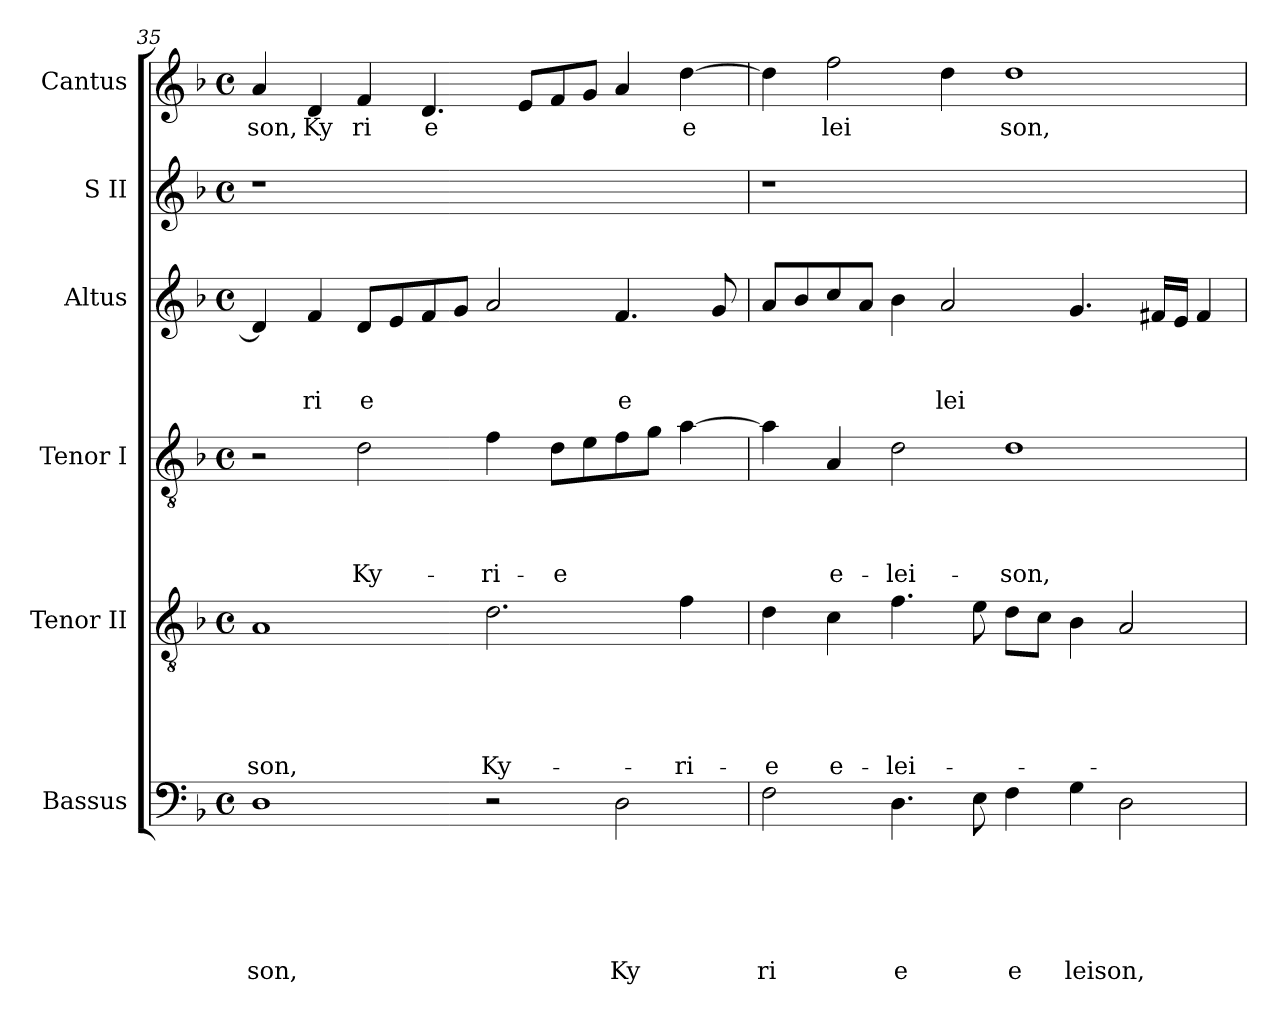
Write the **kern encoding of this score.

**kern	**text	**text	**text	**text	**text	**text	**kern	**text	**text	**text	**text	**text	**kern	**text	**text	**text	**text	**kern	**text	**text	**text	**kern	**kern	**text
*part6	*part6	*part6	*part6	*part6	*part6	*part6	*part5	*part5	*part5	*part5	*part5	*part5	*part4	*part4	*part4	*part4	*part4	*part3	*part3	*part3	*part3	*part2	*part1	*part1
*staff6	*staff6	*staff6	*staff6	*staff6	*staff6	*staff6	*staff5	*staff5	*staff5	*staff5	*staff5	*staff5	*staff4	*staff4	*staff4	*staff4	*staff4	*staff3	*staff3	*staff3	*staff3	*staff2	*staff1	*staff1
*I"Bassus	*	*	*	*	*	*	*I"Tenor II	*	*	*	*	*	*I"Tenor I	*	*	*	*	*I"Altus	*	*	*	*I"S II	*I"Cantus	*
*I'B	*	*	*	*	*	*	*I'T II	*	*	*	*	*	*I'T I	*	*	*	*	*I'A	*	*	*	*	*	*
*clefF4	*	*	*	*	*	*	*clefGv2	*	*	*	*	*	*clefGv2	*	*	*	*	*clefG2	*	*	*	*clefG2	*clefG2	*
*k[b-]	*	*	*	*	*	*	*k[b-]	*	*	*	*	*	*k[b-]	*	*	*	*	*k[b-]	*	*	*	*k[b-]	*k[b-]	*
*F:	*	*	*	*	*	*	*F:	*	*	*	*	*	*F:	*	*	*	*	*F:	*	*	*	*F:	*F:	*
*M4/4	*	*	*	*	*	*	*M4/4	*	*	*	*	*	*M4/4	*	*	*	*	*M4/4	*	*	*	*M4/4	*M4/4	*
*met(c)	*	*	*	*	*	*	*met(c)	*	*	*	*	*	*met(c)	*	*	*	*	*met(c)	*	*	*	*met(c)	*met(c)	*
=35	=35	=35	=35	=35	=35	=35	=35	=35	=35	=35	=35	=35	=35	=35	=35	=35	=35	=35	=35	=35	=35	=35	=35	=35
!	!	!	!	!	!	!LO:LY:b	!	!	!	!	!	!LO:LY:b	!	!	!	!	!	!	!	!	!	!	!	!LO:LY:b
1D	.	.	.	.	.	son,	1A	.	.	.	.	-son,	2r	.	.	.	.	4d/]	.	.	.	1r	4a/	son,
!	!	!	!	!	!	!	!	!	!	!	!	!	!	!	!	!	!	!	!	!	!LO:LY:b	!	!	!LO:LY:b
.	.	.	.	.	.	.	.	.	.	.	.	.	.	.	.	.	.	4f/	.	.	ri	.	4d/	Ky
!	!	!	!	!	!	!	!	!	!	!	!	!	!	!	!	!	!LO:LY:b	!	!	!	!LO:LY:b	!	!	!LO:LY:b
.	.	.	.	.	.	.	.	.	.	.	.	.	2d\	.	.	.	Ky-	8d/L	.	.	e	.	4f/	ri
.	.	.	.	.	.	.	.	.	.	.	.	.	.	.	.	.	.	8e/	.	.	.	.	.	.
!	!	!	!	!	!	!	!	!	!	!	!	!	!	!	!	!	!	!	!	!	!	!	!	!LO:LY:b
.	.	.	.	.	.	.	.	.	.	.	.	.	.	.	.	.	.	8f/	.	.	.	.	4.d/	e
.	.	.	.	.	.	.	.	.	.	.	.	.	.	.	.	.	.	8g/J	.	.	.	.	.	.
!	!	!	!	!	!	!	!	!	!	!	!	!LO:LY:b	!	!	!	!	!LO:LY:b	!	!	!	!	!	!	!
2r	.	.	.	.	.	.	2.d\	.	.	.	.	Ky-	4f\	.	.	.	-ri-	2a/	.	.	.	1ryy	.	.
.	.	.	.	.	.	.	.	.	.	.	.	.	.	.	.	.	.	.	.	.	.	.	8e/L	.
!	!	!	!	!	!	!	!	!	!	!	!	!	!	!	!	!	!LO:LY:b	!	!	!	!	!	!	!
.	.	.	.	.	.	.	.	.	.	.	.	.	8d\L	.	.	.	-e	.	.	.	.	.	8f/	.
.	.	.	.	.	.	.	.	.	.	.	.	.	8e\	.	.	.	.	.	.	.	.	.	8g/J	.
!	!	!	!	!	!	!LO:LY:b	!	!	!	!	!	!	!	!	!	!	!	!	!	!	!LO:LY:b	!	!	!
2D\	.	.	.	.	.	Ky	.	.	.	.	.	.	8f\	.	.	.	.	4.f/	.	.	e	.	4a/	.
.	.	.	.	.	.	.	.	.	.	.	.	.	8g\J	.	.	.	.	.	.	.	.	.	.	.
!	!	!	!	!	!	!	!	!	!	!	!	!LO:LY:b	!	!	!	!	!	!	!	!	!	!	!	!LO:LY:b
.	.	.	.	.	.	.	4f\	.	.	.	.	-ri-	[>4a\	.	.	.	.	.	.	.	.	.	[>4dd\	e
.	.	.	.	.	.	.	.	.	.	.	.	.	.	.	.	.	.	8g/	.	.	.	.	.	.
=36	=36	=36	=36	=36	=36	=36	=36	=36	=36	=36	=36	=36	=36	=36	=36	=36	=36	=36	=36	=36	=36	=36	=36	=36
!	!	!	!	!	!	!LO:LY:b	!	!	!	!	!	!LO:LY:b	!	!	!	!	!	!	!	!	!	!	!	!
2F\	.	.	.	.	.	ri	4d\	.	.	.	.	-e	4a\]	.	.	.	.	8a/L	.	.	.	1r	4dd\]	.
.	.	.	.	.	.	.	.	.	.	.	.	.	.	.	.	.	.	8b-/	.	.	.	.	.	.
!	!	!	!	!	!	!	!	!	!	!	!	!LO:LY:b	!	!	!	!	!LO:LY:b	!	!	!	!	!	!	!LO:LY:b
.	.	.	.	.	.	.	4c\	.	.	.	.	e-	4A/	.	.	.	e-	8cc/	.	.	.	.	2ff\	lei
.	.	.	.	.	.	.	.	.	.	.	.	.	.	.	.	.	.	8a/J	.	.	.	.	.	.
!	!	!	!	!	!	!LO:LY:b	!	!	!	!	!	!LO:LY:b	!	!	!	!	!LO:LY:b	!	!	!	!	!	!	!
4.D\	.	.	.	.	.	e	4.f\	.	.	.	.	-lei-	2d\	.	.	.	-lei-	4b-\	.	.	.	.	.	.
!	!	!	!	!	!	!	!	!	!	!	!	!	!	!	!	!	!	!	!	!	!LO:LY:b	!	!	!
.	.	.	.	.	.	.	.	.	.	.	.	.	.	.	.	.	.	2a/	.	.	lei	.	4dd\	.
8E\	.	.	.	.	.	.	8e\	.	.	.	.	.	.	.	.	.	.	.	.	.	.	.	.	.
!	!	!	!	!	!	!LO:LY:b	!	!	!	!	!	!	!	!	!	!	!LO:LY:b	!	!	!	!	!	!	!LO:LY:b
4F\	.	.	.	.	.	e	8d\L	.	.	.	.	.	1d	.	.	.	-son,	.	.	.	.	1ryy	1dd	son,
.	.	.	.	.	.	.	8c\J	.	.	.	.	.	.	.	.	.	.	.	.	.	.	.	.	.
!	!	!	!	!	!	!LO:LY:b	!	!	!	!	!	!	!	!	!	!	!	!	!	!	!	!	!	!
4G\	.	.	.	.	.	leison,	4B-\	.	.	.	.	.	.	.	.	.	.	4.g/	.	.	.	.	.	.
2D\	.	.	.	.	.	.	2A/	.	.	.	.	.	.	.	.	.	.	.	.	.	.	.	.	.
.	.	.	.	.	.	.	.	.	.	.	.	.	.	.	.	.	.	16f#X/LL	.	.	.	.	.	.
.	.	.	.	.	.	.	.	.	.	.	.	.	.	.	.	.	.	16e/JJ	.	.	.	.	.	.
.	.	.	.	.	.	.	.	.	.	.	.	.	.	.	.	.	.	4f#/	.	.	.	.	.	.
=	=	=	=	=	=	=	=	=	=	=	=	=	=	=	=	=	=	=	=	=	=	=	=	=
*-	*-	*-	*-	*-	*-	*-	*-	*-	*-	*-	*-	*-	*-	*-	*-	*-	*-	*-	*-	*-	*-	*-	*-	*-
